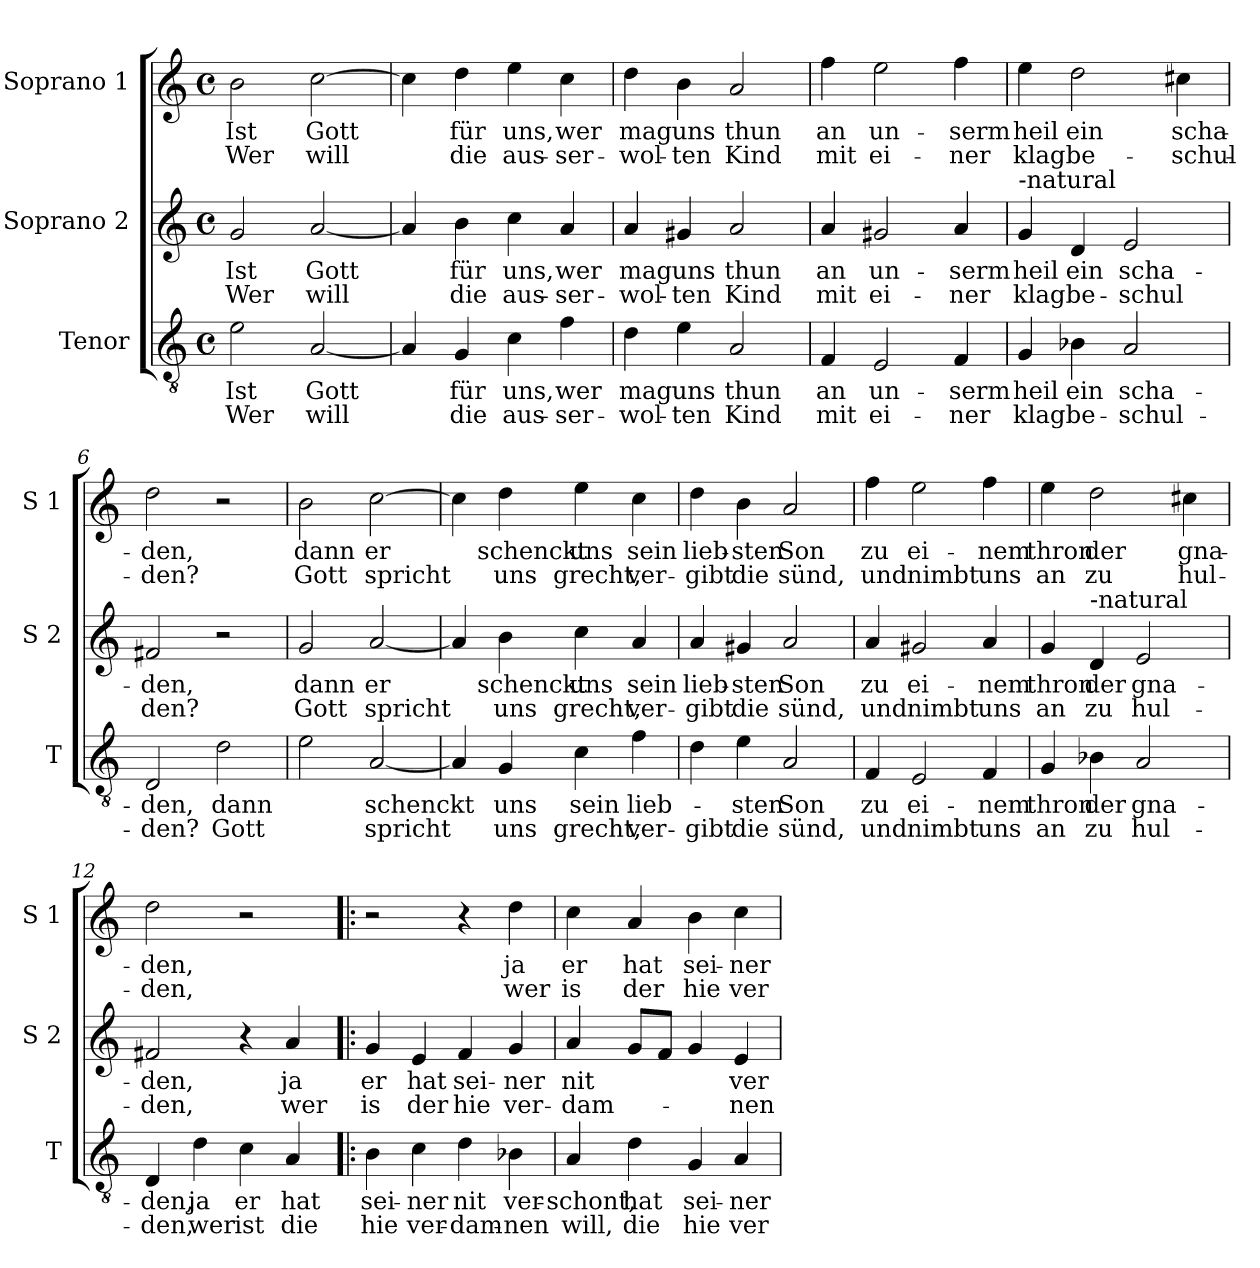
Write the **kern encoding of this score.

**kern	**text	**text	**kern	**text	**text	**kern	**text	**text
*part3	*part3	*part3	*part2	*part2	*part2	*part1	*part1	*part1
*staff3	*staff3	*staff3	*staff2	*staff2	*staff2	*staff1	*staff1	*staff1
*I"Tenor	*	*	*I"Soprano 2	*	*	*I"Soprano 1	*	*
*I'T	*	*	*I'S 2	*	*	*I'S 1	*	*
*clefGv2	*	*	*clefG2	*	*	*clefG2	*	*
*k[]	*	*	*k[]	*	*	*k[]	*	*
*C:	*	*	*C:	*	*	*C:	*	*
*M4/4	*	*	*M4/4	*	*	*M4/4	*	*
*met(c)	*	*	*met(c)	*	*	*met(c)	*	*
=1	=1	=1	=1	=1	=1	=1	=1	=1
!	!LO:LY:b	!LO:LY:b	!	!LO:LY:b	!LO:LY:b	!	!LO:LY:b	!LO:LY:b
2e\	Ist	Wer	2g/	Ist	Wer	2b\	Ist	Wer
!	!LO:LY:b	!LO:LY:b	!	!LO:LY:b	!LO:LY:b	!	!LO:LY:b	!LO:LY:b
[2A/	Gott	will	[2a/	Gott	will	[2cc\	Gott	will
=2	=2	=2	=2	=2	=2	=2	=2	=2
4A/]	.	.	4a/]	.	.	4cc\]	.	.
!	!LO:LY:b	!LO:LY:b	!	!LO:LY:b	!LO:LY:b	!	!LO:LY:b	!LO:LY:b
4G/	für	die	4b\	für	die	4dd\	für	die
!	!LO:LY:b	!LO:LY:b	!	!LO:LY:b	!LO:LY:b	!	!LO:LY:b	!LO:LY:b
4c\	uns,	aus-	4cc\	uns,	aus-	4ee\	uns,	aus-
!	!LO:LY:b	!LO:LY:b	!	!LO:LY:b	!LO:LY:b	!	!LO:LY:b	!LO:LY:b
4f\	wer	-ser-	4a/	wer	-ser-	4cc\	wer	-ser-
=3	=3	=3	=3	=3	=3	=3	=3	=3
!	!LO:LY:b	!LO:LY:b	!	!LO:LY:b	!LO:LY:b	!	!LO:LY:b	!LO:LY:b
4d\	mag	-wol-	4a/	mag	-wol-	4dd\	mag	-wol-
!	!LO:LY:b	!LO:LY:b	!	!LO:LY:b	!LO:LY:b	!	!LO:LY:b	!LO:LY:b
4e\	uns	-ten	4g#X/	uns	-ten	4b\	uns	-ten
!	!LO:LY:b	!LO:LY:b	!	!LO:LY:b	!LO:LY:b	!	!LO:LY:b	!LO:LY:b
2A/	thun	Kind	2a/	thun	Kind	2a/	thun	Kind
=4	=4	=4	=4	=4	=4	=4	=4	=4
!	!LO:LY:b	!LO:LY:b	!	!LO:LY:b	!LO:LY:b	!	!LO:LY:b	!LO:LY:b
4F/	an	mit	4a/	an	mit	4ff\	an	mit
!	!LO:LY:b	!LO:LY:b	!	!LO:LY:b	!LO:LY:b	!	!LO:LY:b	!LO:LY:b
2E/	un-	ei-	2g#X/	un-	ei-	2ee\	un-	ei-
!	!LO:LY:b	!LO:LY:b	!	!LO:LY:b	!LO:LY:b	!	!LO:LY:b	!LO:LY:b
4F/	-serm	-ner	4a/	-serm	-ner	4ff\	-serm	-ner
=5	=5	=5	=5	=5	=5	=5	=5	=5
!	!	!	!LO:TX:a:t=-natural	!	!	!	!	!
!	!LO:LY:b	!LO:LY:b	!	!LO:LY:b	!LO:LY:b	!	!LO:LY:b	!LO:LY:b
4G/	heil	klag	4g/	heil	klag	4ee\	heil	klag
!	!LO:LY:b	!LO:LY:b	!	!LO:LY:b	!LO:LY:b	!	!LO:LY:b	!LO:LY:b
4B-X\	ein	be-	4d/	ein	be-	2dd\	ein	be-
!	!LO:LY:b	!LO:LY:b	!	!LO:LY:b	!LO:LY:b	!	!	!
2A/	scha-	-schul-	2e/	scha-	-schul	.	.	.
!	!	!	!	!	!	!	!LO:LY:b	!LO:LY:b
.	.	.	.	.	.	4cc#X\	scha-	-schul-
!!LO:LB:g=z
=6	=6	=6	=6	=6	=6	=6	=6	=6
!	!LO:LY:b	!LO:LY:b	!	!LO:LY:b	!LO:LY:b	!	!LO:LY:b	!LO:LY:b
2D/	-den,	-den?	2f#X/	-den,	den?	2dd\	-den,	-den?
!	!LO:LY:b	!LO:LY:b	!	!	!	!	!	!
2d\	dann	Gott	2r	.	.	2r	.	.
=7	=7	=7	=7	=7	=7	=7	=7	=7
!	!	!	!	!LO:LY:b	!LO:LY:b	!	!LO:LY:b	!LO:LY:b
2e\	.	.	2g/	dann	Gott	2b\	dann	Gott
!	!LO:LY:b	!LO:LY:b	!	!LO:LY:b	!LO:LY:b	!	!LO:LY:b	!LO:LY:b
[2A/	schenckt	spricht	[2a/	er	spricht	[2cc\	er	spricht
=8	=8	=8	=8	=8	=8	=8	=8	=8
4A/]	.	.	4a/]	.	.	4cc\]	.	.
!	!LO:LY:b	!LO:LY:b	!	!LO:LY:b	!LO:LY:b	!	!LO:LY:b	!LO:LY:b
4G/	uns	uns	4b\	schenckt	uns	4dd\	schenckt	uns
!	!LO:LY:b	!LO:LY:b	!	!LO:LY:b	!LO:LY:b	!	!LO:LY:b	!LO:LY:b
4c\	sein	grecht,	4cc\	uns	grecht,	4ee\	uns	grecht,
!	!LO:LY:b	!LO:LY:b	!	!LO:LY:b	!LO:LY:b	!	!LO:LY:b	!LO:LY:b
4f\	lieb-	ver-	4a/	sein	ver-	4cc\	sein	ver-
=9	=9	=9	=9	=9	=9	=9	=9	=9
!	!	!LO:LY:b	!	!LO:LY:b	!LO:LY:b	!	!LO:LY:b	!LO:LY:b
4d\	.	-gibt	4a/	lieb-	-gibt	4dd\	lieb-	-gibt
!	!LO:LY:b	!LO:LY:b	!	!LO:LY:b	!LO:LY:b	!	!LO:LY:b	!LO:LY:b
4e\	-sten	die	4g#X/	-sten	die	4b\	-sten	die
!	!LO:LY:b	!LO:LY:b	!	!LO:LY:b	!LO:LY:b	!	!LO:LY:b	!LO:LY:b
2A/	Son	sünd,	2a/	Son	sünd,	2a/	Son	sünd,
=10	=10	=10	=10	=10	=10	=10	=10	=10
!	!LO:LY:b	!LO:LY:b	!	!LO:LY:b	!LO:LY:b	!	!LO:LY:b	!LO:LY:b
4F/	zu	und	4a/	zu	und	4ff\	zu	und
!	!LO:LY:b	!LO:LY:b	!	!LO:LY:b	!LO:LY:b	!	!LO:LY:b	!LO:LY:b
2E/	ei-	nimbt	2g#X/	ei-	nimbt	2ee\	ei-	nimbt
!	!LO:LY:b	!LO:LY:b	!	!LO:LY:b	!LO:LY:b	!	!LO:LY:b	!LO:LY:b
4F/	-nem	uns	4a/	-nem	uns	4ff\	-nem	uns
=11	=11	=11	=11	=11	=11	=11	=11	=11
!	!LO:LY:b	!LO:LY:b	!	!LO:LY:b	!LO:LY:b	!	!LO:LY:b	!LO:LY:b
4G/	thron	an	4g/	thron	an	4ee\	thron	an
!	!	!	!LO:TX:a:t=-natural	!	!	!	!	!
!	!LO:LY:b	!LO:LY:b	!	!LO:LY:b	!LO:LY:b	!	!LO:LY:b	!LO:LY:b
4B-X\	der	zu	4d/	der	zu	2dd\	der	zu
!	!LO:LY:b	!LO:LY:b	!	!LO:LY:b	!LO:LY:b	!	!	!
2A/	gna-	hul-	2e/	gna-	hul-	.	.	.
!	!	!	!	!	!	!	!LO:LY:b	!LO:LY:b
.	.	.	.	.	.	4cc#X\	gna-	hul-
!!LO:LB:g=z
=12	=12	=12	=12	=12	=12	=12	=12	=12
!	!LO:LY:b	!LO:LY:b	!	!LO:LY:b	!LO:LY:b	!	!LO:LY:b	!LO:LY:b
4D/	-den,	-den,	2f#X/	-den,	-den,	2dd\	-den,	-den,
!	!LO:LY:b	!LO:LY:b	!	!	!	!	!	!
4d\	ja	wer	.	.	.	.	.	.
!	!LO:LY:b	!LO:LY:b	!	!	!	!	!	!
4c\	er	ist	4r	.	.	2r	.	.
!	!LO:LY:b	!LO:LY:b	!	!LO:LY:b	!LO:LY:b	!	!	!
4A/	hat	die	4a/	ja	wer	.	.	.
=13!|:	=13!|:	=13!|:	=13!|:	=13!|:	=13!|:	=13!|:	=13!|:	=13!|:
!	!LO:LY:b	!LO:LY:b	!	!LO:LY:b	!LO:LY:b	!	!	!
4B\	sei-	hie	4g/	er	is	2r	.	.
!	!LO:LY:b	!LO:LY:b	!	!LO:LY:b	!LO:LY:b	!	!	!
4c\	-ner	ver-	4e/	hat	der	.	.	.
!	!LO:LY:b	!LO:LY:b	!	!LO:LY:b	!LO:LY:b	!	!	!
4d\	nit	-dam-	4f/	sei-	hie	4r	.	.
!	!LO:LY:b	!LO:LY:b	!	!LO:LY:b	!LO:LY:b	!	!LO:LY:b	!LO:LY:b
4B-X\	ver-	-nen	4g/	-ner	ver-	4dd\	ja	wer
=14	=14	=14	=14	=14	=14	=14	=14	=14
!	!LO:LY:b	!LO:LY:b	!	!LO:LY:b	!LO:LY:b	!	!LO:LY:b	!LO:LY:b
4A/	-schont,	will,	4a/	nit	-dam-	4cc\	er	is
!	!LO:LY:b	!LO:LY:b	!	!	!	!	!LO:LY:b	!LO:LY:b
4d\	hat	die	8g/L	.	.	4a/	hat	der
.	.	.	8f/J	.	.	.	.	.
!	!LO:LY:b	!LO:LY:b	!	!	!	!	!LO:LY:b	!LO:LY:b
4G/	sei-	hie	4g/	.	.	4b\	sei-	hie
!	!LO:LY:b	!LO:LY:b	!	!LO:LY:b	!LO:LY:b	!	!LO:LY:b	!LO:LY:b
4A/	-ner	ver-	4e/	ver-	-nen	4cc\	-ner	ver-
=	=	=	=	=	=	=	=	=
*-	*-	*-	*-	*-	*-	*-	*-	*-
